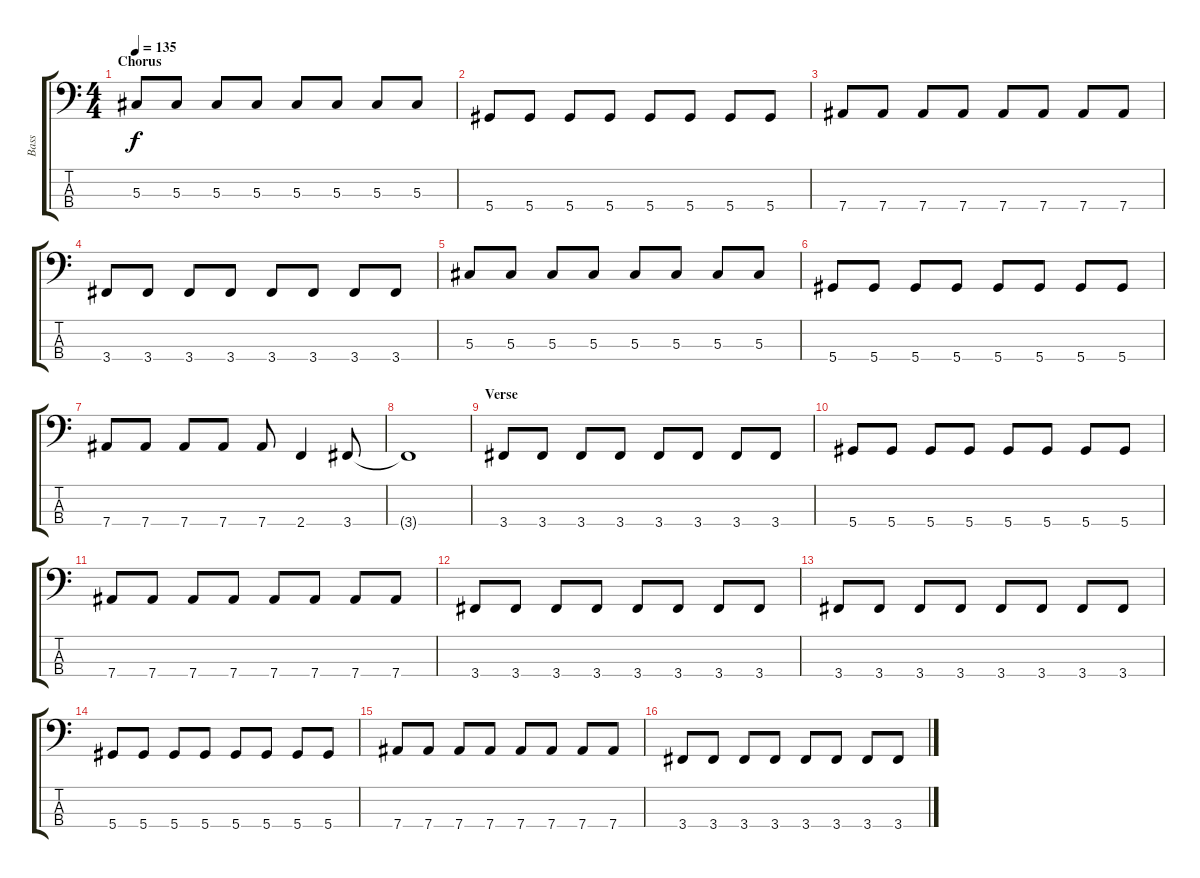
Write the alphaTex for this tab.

\track ("Bass" "Bass") {instrument electricbasspick}
\staff {score tabs}
\tuning (Gb2 Db2 Ab1 Eb1) {hide}
\ts (4 4)
\section ("" "Chorus")
\tempo 135
\clef f4
\ks c
5.3.8{dy f} 5.3.8 5.3.8 5.3.8 5.3.8 5.3.8 5.3.8 5.3.8 |
5.4.8 5.4.8 5.4.8 5.4.8 5.4.8 5.4.8 5.4.8 5.4.8 |
7.4.8 7.4.8 7.4.8 7.4.8 7.4.8 7.4.8 7.4.8 7.4.8 |
3.4.8 3.4.8 3.4.8 3.4.8 3.4.8 3.4.8 3.4.8 3.4.8 |
5.3.8 5.3.8 5.3.8 5.3.8 5.3.8 5.3.8 5.3.8 5.3.8 |
5.4.8 5.4.8 5.4.8 5.4.8 5.4.8 5.4.8 5.4.8 5.4.8 |
7.4.8 7.4.8 7.4.8 7.4.8 7.4.8 2.4.4 3.4.8 |
3.4{t}.1 |
\section ("" "Verse")
3.4.8 3.4.8 3.4.8 3.4.8 3.4.8 3.4.8 3.4.8 3.4.8 |
5.4.8 5.4.8 5.4.8 5.4.8 5.4.8 5.4.8 5.4.8 5.4.8 |
7.4.8 7.4.8 7.4.8 7.4.8 7.4.8 7.4.8 7.4.8 7.4.8 |
3.4.8 3.4.8 3.4.8 3.4.8 3.4.8 3.4.8 3.4.8 3.4.8 |
3.4.8 3.4.8 3.4.8 3.4.8 3.4.8 3.4.8 3.4.8 3.4.8 |
5.4.8 5.4.8 5.4.8 5.4.8 5.4.8 5.4.8 5.4.8 5.4.8 |
7.4.8 7.4.8 7.4.8 7.4.8 7.4.8 7.4.8 7.4.8 7.4.8 |
3.4.8 3.4.8 3.4.8 3.4.8 3.4.8 3.4.8 3.4.8 3.4.8
